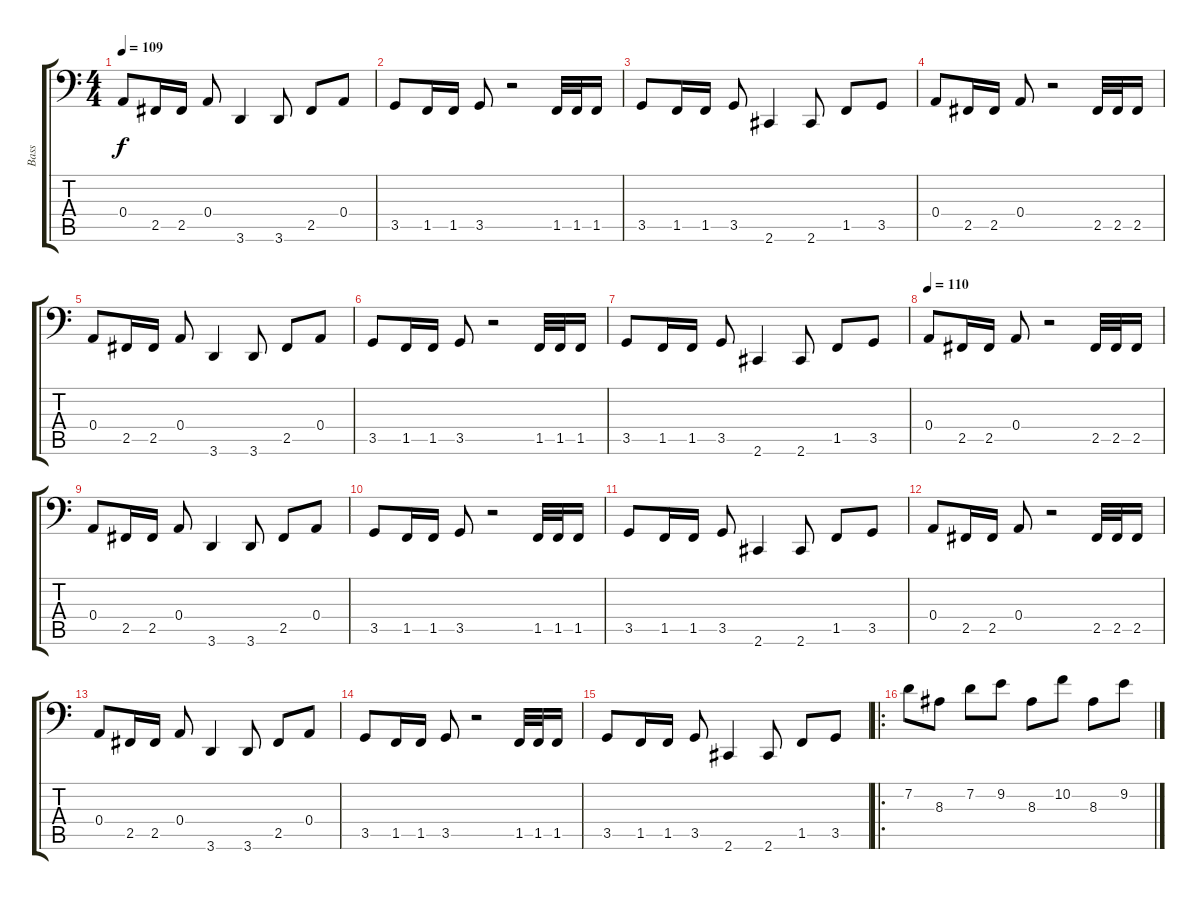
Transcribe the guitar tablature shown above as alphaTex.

\track ("Bass" "Bass") {instrument electricbassfinger}
\staff {score tabs}
\tuning (C3 G2 D2 A1 E1 B0) {hide}
\ts (4 4)
\tempo 109
\clef f4
\ks c
0.4.8{dy f} 2.5.16 2.5.16 0.4.8 3.6.4 3.6.8 2.5.8 0.4.8 |
3.5.8 1.5.16 1.5.16 3.5.8 r.2 1.5.32 1.5.32 1.5.16 |
3.5.8 1.5.16 1.5.16 3.5.8 2.6.4 2.6.8 1.5.8 3.5.8 |
0.4.8 2.5.16 2.5.16 0.4.8 r.2 2.5.32 2.5.32 2.5.16 |
0.4.8 2.5.16 2.5.16 0.4.8 3.6.4 3.6.8 2.5.8 0.4.8 |
3.5.8 1.5.16 1.5.16 3.5.8 r.2 1.5.32 1.5.32 1.5.16 |
3.5.8 1.5.16 1.5.16 3.5.8 2.6.4 2.6.8 1.5.8 3.5.8 |
\tempo 110
0.4.8 2.5.16 2.5.16 0.4.8 r.2 2.5.32 2.5.32 2.5.16 |
0.4.8 2.5.16 2.5.16 0.4.8 3.6.4 3.6.8 2.5.8 0.4.8 |
3.5.8 1.5.16 1.5.16 3.5.8 r.2 1.5.32 1.5.32 1.5.16 |
3.5.8 1.5.16 1.5.16 3.5.8 2.6.4 2.6.8 1.5.8 3.5.8 |
0.4.8 2.5.16 2.5.16 0.4.8 r.2 2.5.32 2.5.32 2.5.16 |
0.4.8 2.5.16 2.5.16 0.4.8 3.6.4 3.6.8 2.5.8 0.4.8 |
3.5.8 1.5.16 1.5.16 3.5.8 r.2 1.5.32 1.5.32 1.5.16 |
3.5.8 1.5.16 1.5.16 3.5.8 2.6.4 2.6.8 1.5.8 3.5.8 |
\ro
7.2.8 8.3.8 7.2.8 9.2.8 8.3.8 10.2.8 8.3.8 9.2.8
